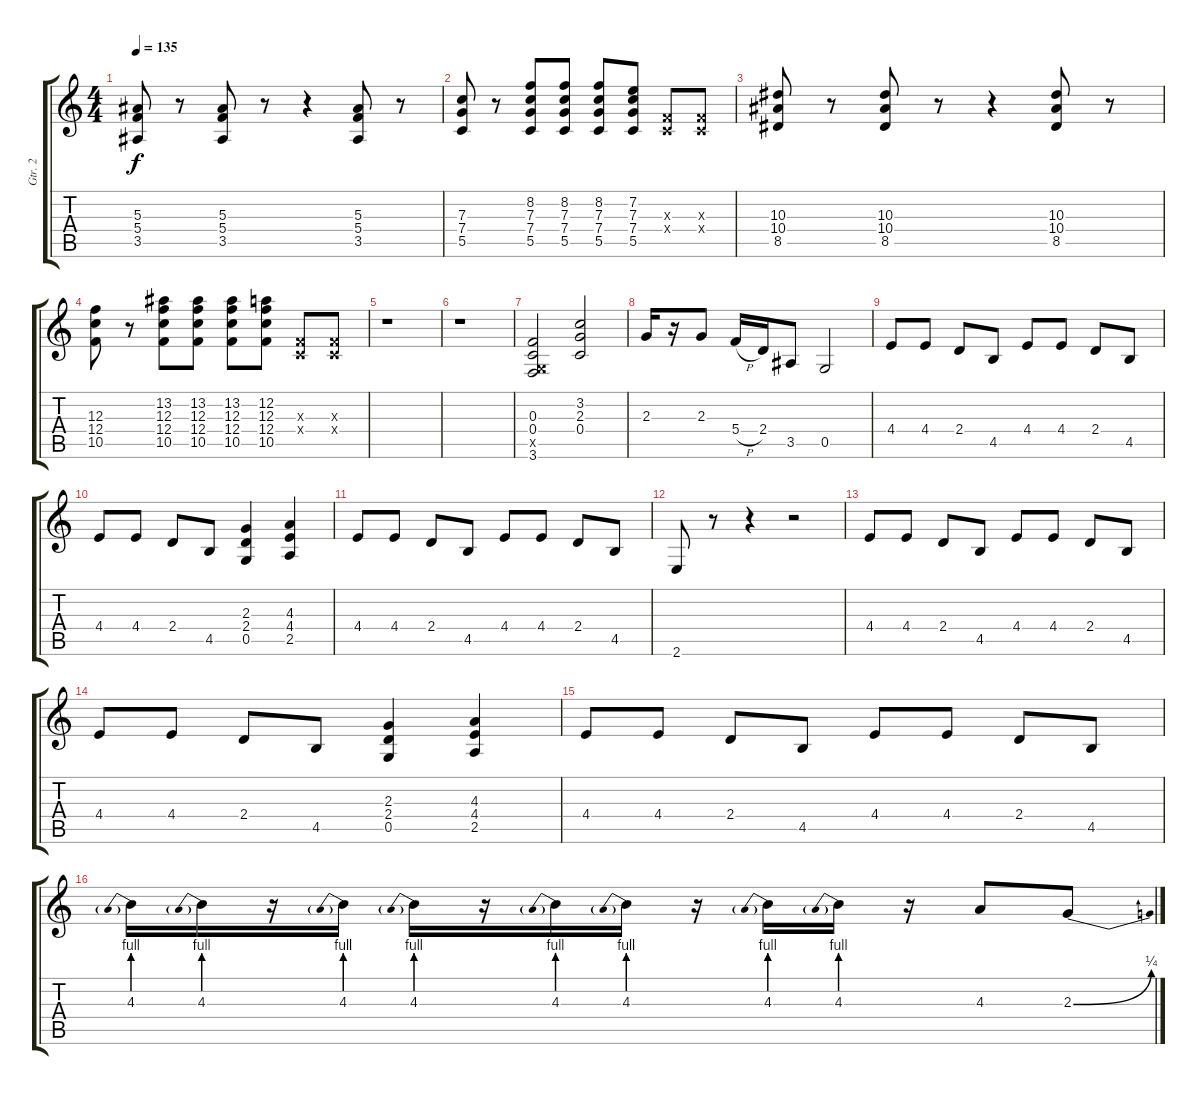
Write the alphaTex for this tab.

\track ("Gtr. 2" "Gtr. 2") {instrument distortionguitar}
\staff {score tabs}
\tuning (D4 A3 F3 C3 G2 D2) {hide}
\ts (4 4)
\tempo 135
\clef g2
\ks c
(5.3 5.4 3.5).8{dy f} r.8 (5.3 5.4 3.5).8 r.8 r.4 (5.3 5.4 3.5).8 r.8 |
(7.3 7.4 5.5).8 r.8 (8.2 7.3 7.4 5.5).8 (8.2 7.3 7.4 5.5).8 (8.2 7.3 7.4 5.5).8 (7.2 7.3 7.4 5.5).8 (0.3{x} 0.4{x}).8 (0.3{x} 0.4{x}).8 |
(10.3 10.4 8.5).8 r.8 (10.3 10.4 8.5).8 r.8 r.4 (10.3 10.4 8.5).8 r.8 |
(12.3 12.4 10.5).8 r.8 (13.2 12.3 12.4 10.5).8 (13.2 12.3 12.4 10.5).8 (13.2 12.3 12.4 10.5).8 (12.2 12.3 12.4 10.5).8 (0.3{x} 0.4{x}).8 (0.3{x} 0.4{x}).8 |
r.1 |
r.1 |
(0.3 0.4 0.5{x} 3.6).2 (3.2 2.3 0.4).2 |
2.3.16 r.16 2.3.8 5.4{h}.16 2.4.16 3.5.8 0.5.2 |
4.4.8 4.4.8 2.4.8 4.5.8 4.4.8 4.4.8 2.4.8 4.5.8 |
4.4.8 4.4.8 2.4.8 4.5.8 (2.3 2.4 0.5).4 (4.3 4.4 2.5).4 |
4.4.8 4.4.8 2.4.8 4.5.8 4.4.8 4.4.8 2.4.8 4.5.8 |
2.6.8 r.8 r.4 r.2 |
4.4.8 4.4.8 2.4.8 4.5.8 4.4.8 4.4.8 2.4.8 4.5.8 |
4.4.8 4.4.8 2.4.8 4.5.8 (2.3 2.4 0.5).4 (4.3 4.4 2.5).4 |
4.4.8 4.4.8 2.4.8 4.5.8 4.4.8 4.4.8 2.4.8 4.5.8 |
4.3{be (prebend 0 4 60 4)}.16 4.3{be (prebend 0 4 60 4)}.16 r.16 4.3{be (prebend 0 4 60 4)}.16 4.3{be (prebend 0 4 60 4)}.16 r.16 4.3{be (prebend 0 4 60 4)}.16 4.3{be (prebend 0 4 60 4)}.16 r.16 4.3{be (prebend 0 4 60 4)}.16 4.3{be (prebend 0 4 60 4)}.16 r.16 4.3.8 2.3{be (bend 0 0 60 1)}.8
